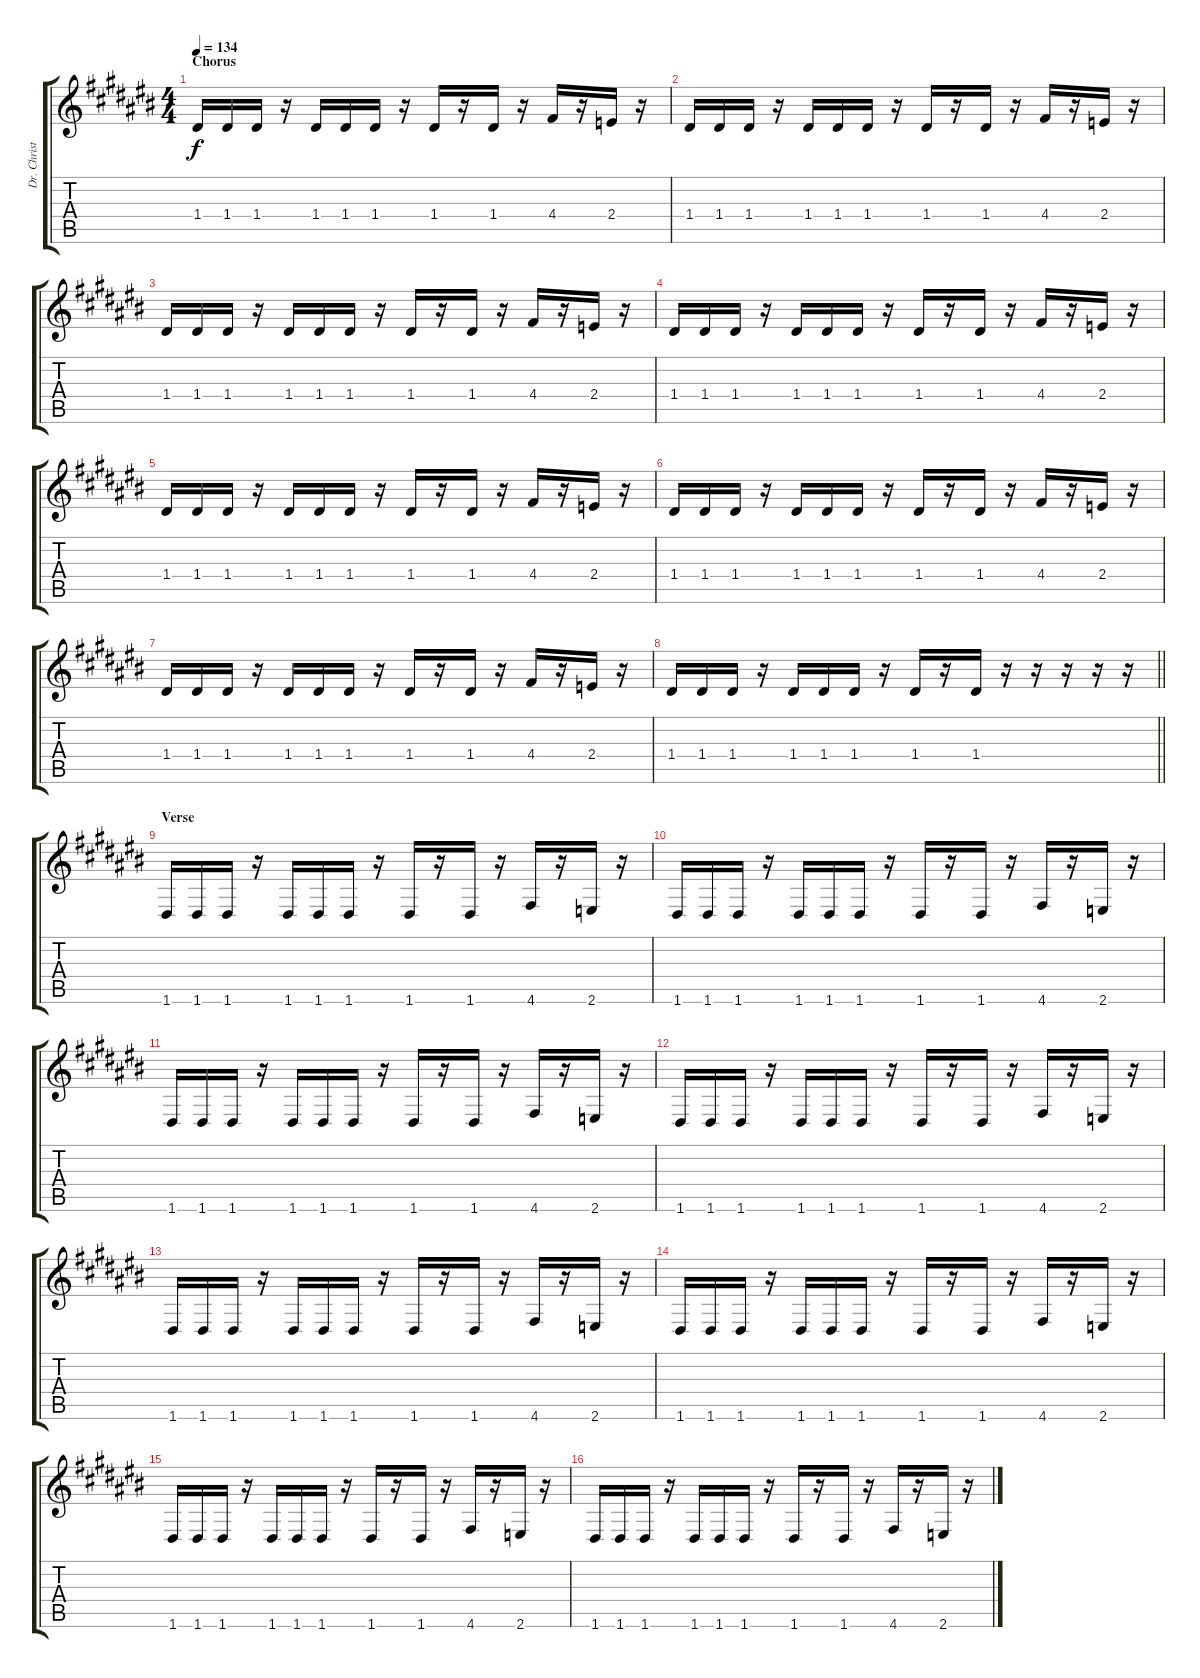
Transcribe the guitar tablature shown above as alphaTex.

\track ("Dr. Christian Lorenz - Keyboard II" "Dr. Christ") {instrument synthbass1}
\staff {score tabs}
\tuning (E4 B3 G3 D3 A2 D2) {hide}
\ts (4 4)
\section ("" "Chorus")
\tempo 134
\clef g2
\ks c#
1.4.16{dy f volume 12} 1.4.16 1.4.16 r.16 1.4.16 1.4.16 1.4.16 r.16 1.4.16 r.16 1.4.16 r.16 4.4.16 r.16 2.4.16 r.16 |
1.4.16 1.4.16 1.4.16 r.16 1.4.16 1.4.16 1.4.16 r.16 1.4.16 r.16 1.4.16 r.16 4.4.16 r.16 2.4.16 r.16 |
1.4.16 1.4.16 1.4.16 r.16 1.4.16 1.4.16 1.4.16 r.16 1.4.16 r.16 1.4.16 r.16 4.4.16 r.16 2.4.16 r.16 |
1.4.16 1.4.16 1.4.16 r.16 1.4.16 1.4.16 1.4.16 r.16 1.4.16 r.16 1.4.16 r.16 4.4.16 r.16 2.4.16 r.16 |
1.4.16 1.4.16 1.4.16 r.16 1.4.16 1.4.16 1.4.16 r.16 1.4.16 r.16 1.4.16 r.16 4.4.16 r.16 2.4.16 r.16 |
1.4.16 1.4.16 1.4.16 r.16 1.4.16 1.4.16 1.4.16 r.16 1.4.16 r.16 1.4.16 r.16 4.4.16 r.16 2.4.16 r.16 |
1.4.16 1.4.16 1.4.16 r.16 1.4.16 1.4.16 1.4.16 r.16 1.4.16 r.16 1.4.16 r.16 4.4.16 r.16 2.4.16 r.16 |
\barLineRight lightlight
1.4.16 1.4.16 1.4.16 r.16 1.4.16 1.4.16 1.4.16 r.16 1.4.16 r.16 1.4.16 r.16 r.16 r.16 r.16 r.16 |
\section ("" "Verse")
1.6.16{volume 8} 1.6.16 1.6.16 r.16 1.6.16 1.6.16 1.6.16 r.16 1.6.16 r.16 1.6.16 r.16 4.6.16 r.16 2.6.16 r.16 |
1.6.16 1.6.16 1.6.16 r.16 1.6.16 1.6.16 1.6.16 r.16 1.6.16 r.16 1.6.16 r.16 4.6.16 r.16 2.6.16 r.16 |
1.6.16 1.6.16 1.6.16 r.16 1.6.16 1.6.16 1.6.16 r.16 1.6.16 r.16 1.6.16 r.16 4.6.16 r.16 2.6.16 r.16 |
1.6.16 1.6.16 1.6.16 r.16 1.6.16 1.6.16 1.6.16 r.16 1.6.16 r.16 1.6.16 r.16 4.6.16 r.16 2.6.16 r.16 |
1.6.16 1.6.16 1.6.16 r.16 1.6.16 1.6.16 1.6.16 r.16 1.6.16 r.16 1.6.16 r.16 4.6.16 r.16 2.6.16 r.16 |
1.6.16 1.6.16 1.6.16 r.16 1.6.16 1.6.16 1.6.16 r.16 1.6.16 r.16 1.6.16 r.16 4.6.16 r.16 2.6.16 r.16 |
1.6.16 1.6.16 1.6.16 r.16 1.6.16 1.6.16 1.6.16 r.16 1.6.16 r.16 1.6.16 r.16 4.6.16 r.16 2.6.16 r.16 |
1.6.16 1.6.16 1.6.16 r.16 1.6.16 1.6.16 1.6.16 r.16 1.6.16 r.16 1.6.16 r.16 4.6.16 r.16 2.6.16 r.16
